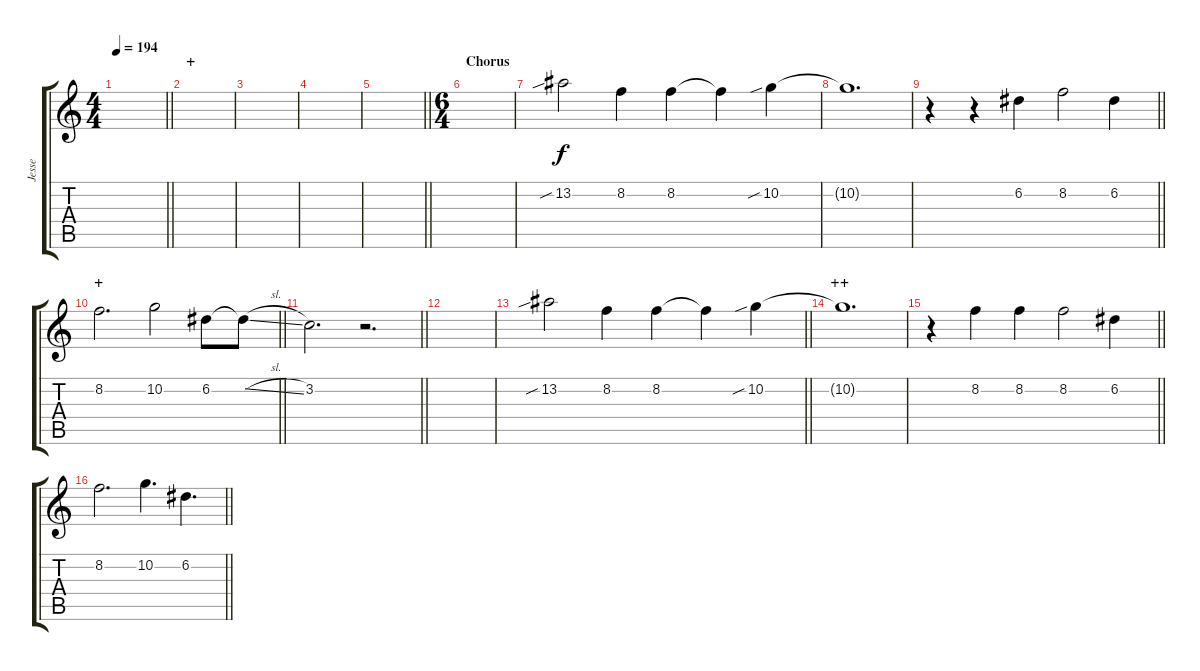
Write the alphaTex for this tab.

\track ("Jesse" "Jesse") {instrument overdrivenguitar}
\staff {score tabs}
\tuning (D4 A3 F3 C3 G2 C2) {hide}
\ts (4 4)
\tempo 194
\clef g2
\barLineRight lightlight
\ks c
|
\section ("" "+")
|
|
|
\barLineRight lightlight
|
\ts (6 4)
\section ("" "Chorus")
|
13.2{sib}.2 8.2.4 8.2.4 8.2{t}.4 10.2{sib}.4 |
10.2{t}.1{d} |
\barLineRight lightlight
r.4 r.4 6.2.4 8.2.2 6.2.4 |
\section ("" "+")
\barLineRight lightlight
8.2.2{d} 10.2.2 6.2.8 6.2{sl t}.8 |
\barLineRight lightlight
3.2.2{d} r.2{d} |
|
\barLineRight lightlight
13.2{sib}.2 8.2.4 8.2.4 8.2{t}.4 10.2{sib}.4 |
\section ("" "++")
10.2{t}.1{d} |
\barLineRight lightlight
r.4 8.2.4 8.2.4 8.2.2 6.2.4 |
\barLineRight lightlight
8.2.2{d} 10.2.4{d} 6.2.4{d}
